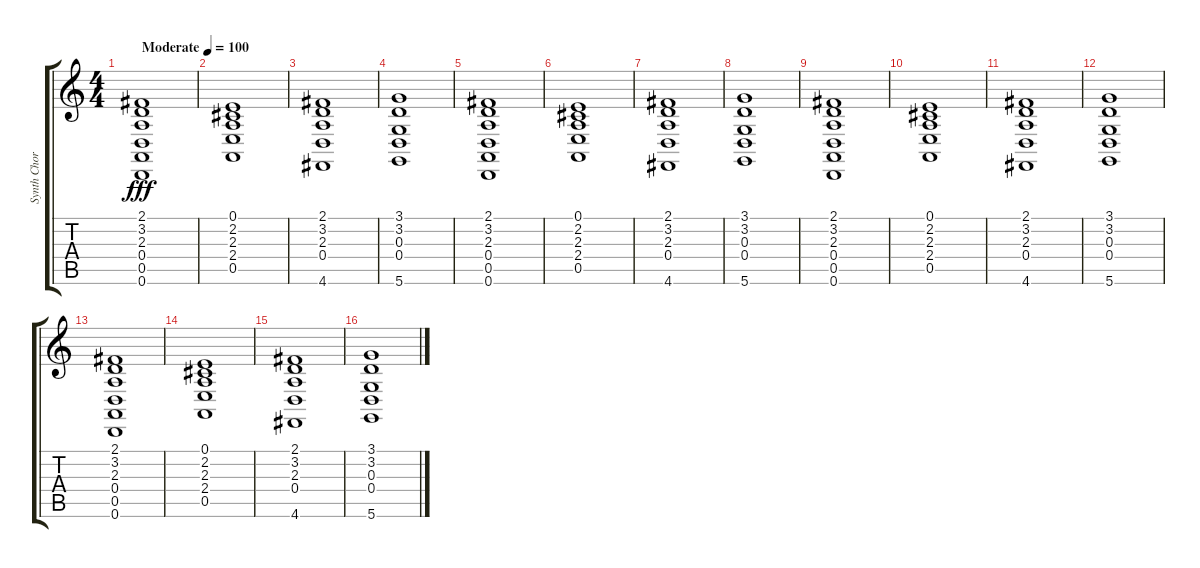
\track ("Synth Chords" "Synth Chor") {instrument synthstrings1}
\staff {score tabs}
\tuning (E4 B3 G3 D3 A2 D2) {hide}
\ts (4 4)
\tempo (100 "Moderate")
\clef g2
\ks c
(2.1 3.2 2.3 0.4 0.5 0.6).1{dy fff instrument synthstrings1} |
(0.1 2.2 2.3 2.4 0.5).1 |
(2.1 3.2 2.3 0.4 4.6).1 |
(3.1 3.2 0.3 0.4 5.6).1 |
(2.1 3.2 2.3 0.4 0.5 0.6).1 |
(0.1 2.2 2.3 2.4 0.5).1 |
(2.1 3.2 2.3 0.4 4.6).1 |
(3.1 3.2 0.3 0.4 5.6).1 |
(2.1 3.2 2.3 0.4 0.5 0.6).1 |
(0.1 2.2 2.3 2.4 0.5).1 |
(2.1 3.2 2.3 0.4 4.6).1 |
(3.1 3.2 0.3 0.4 5.6).1 |
(2.1 3.2 2.3 0.4 0.5 0.6).1 |
(0.1 2.2 2.3 2.4 0.5).1 |
(2.1 3.2 2.3 0.4 4.6).1 |
(3.1 3.2 0.3 0.4 5.6).1
